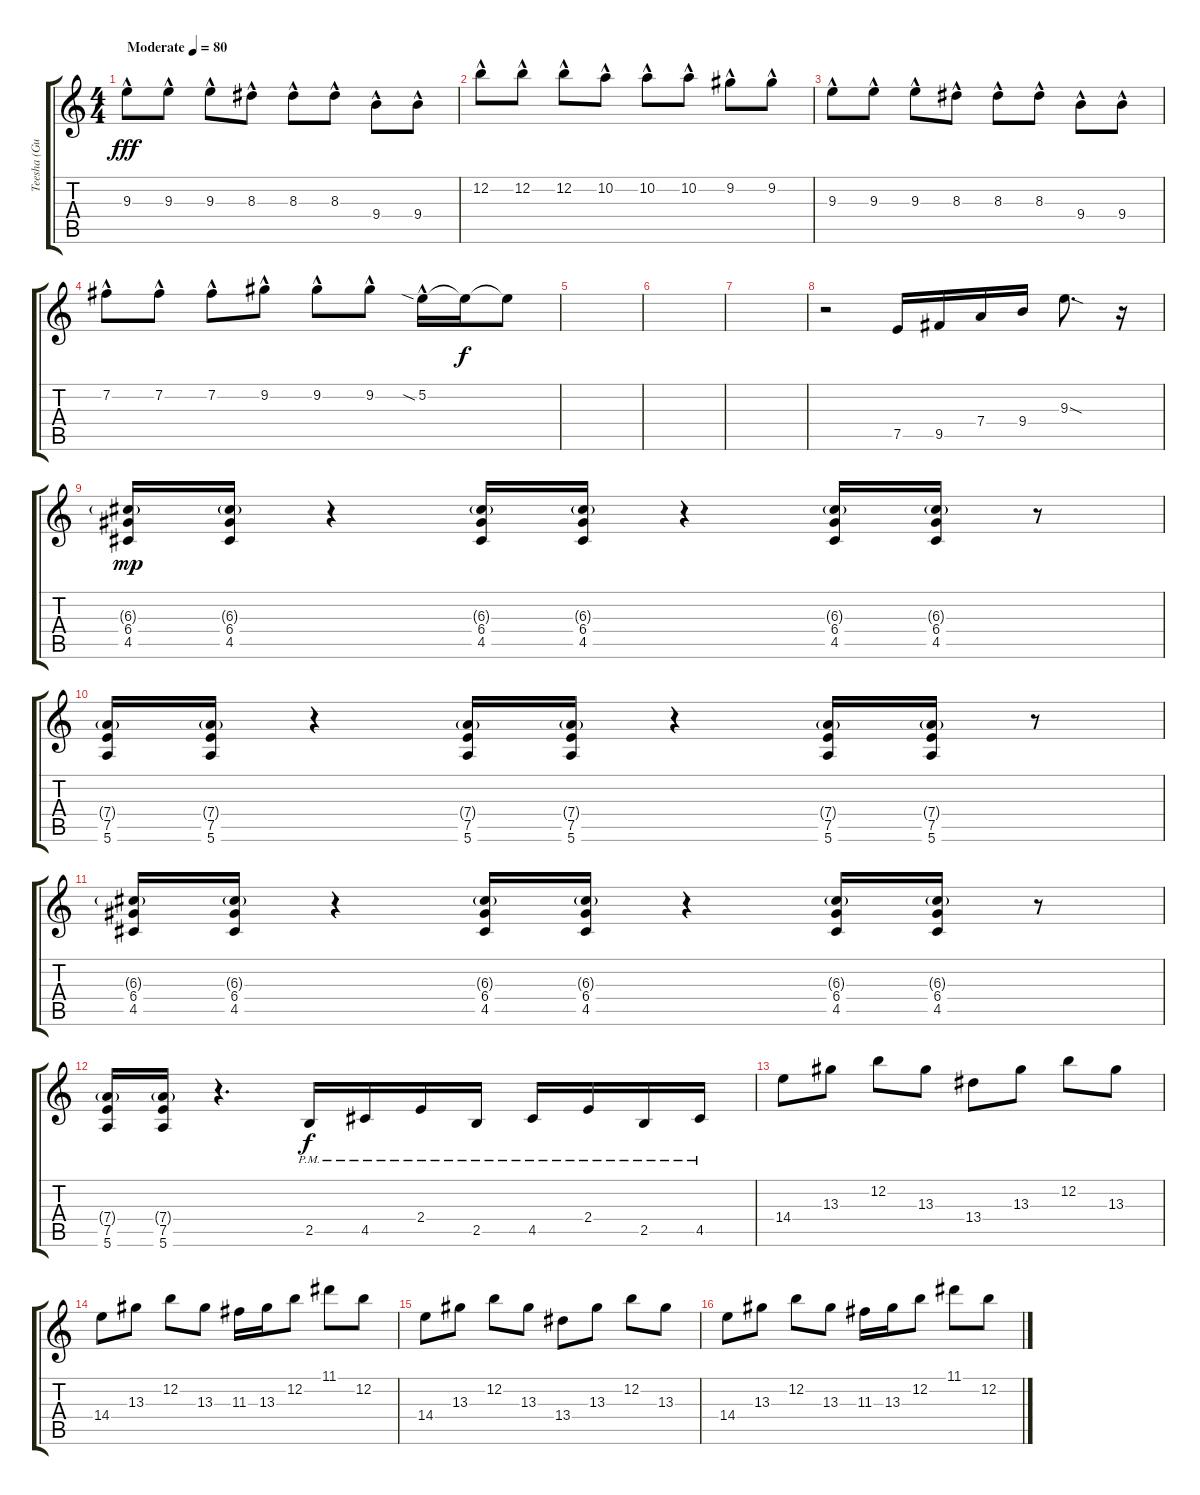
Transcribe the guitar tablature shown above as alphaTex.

\track ("Teesha (Guitar)" "Teesha (Gu") {instrument overdrivenguitar}
\staff {score tabs}
\tuning (E4 B3 G3 D3 A2 E2) {hide}
\ts (4 4)
\tempo (80 "Moderate")
\clef g2
\ks c
9.3{hac}.8{dy fff instrument overdrivenguitar} 9.3{hac}.8 9.3{hac}.8 8.3{hac}.8 8.3{hac}.8 8.3{hac}.8 9.4{hac}.8 9.4{hac}.8 |
12.2{hac}.8 12.2{hac}.8 12.2{hac}.8 10.2{hac}.8 10.2{hac}.8 10.2{hac}.8 9.2{hac}.8 9.2{hac}.8 |
9.3{hac}.8 9.3{hac}.8 9.3{hac}.8 8.3{hac}.8 8.3{hac}.8 8.3{hac}.8 9.4{hac}.8 9.4{hac}.8 |
7.2{hac}.8 7.2{hac}.8 7.2{hac}.8 9.2{hac}.8 9.2{hac}.8 9.2{hac}.8 5.2{sia hac}.16 5.2{t}.16{dy f} 5.2{t}.8 |
|
|
|
r.2 7.5.16 9.5.16 7.4.16 9.4.16 9.3{sod}.8{d} r.16 |
(6.3{g} 6.4 4.5).16{dy mp} (6.3{g} 6.4 4.5).16 r.4 (6.3{g} 6.4 4.5).16 (6.3{g} 6.4 4.5).16 r.4 (6.3{g} 6.4 4.5).16 (6.3{g} 6.4 4.5).16 r.8 |
(7.4{g} 7.5 5.6).16 (7.4{g} 7.5 5.6).16 r.4 (7.4{g} 7.5 5.6).16 (7.4{g} 7.5 5.6).16 r.4 (7.4{g} 7.5 5.6).16 (7.4{g} 7.5 5.6).16 r.8 |
(6.3{g} 6.4 4.5).16 (6.3{g} 6.4 4.5).16 r.4 (6.3{g} 6.4 4.5).16 (6.3{g} 6.4 4.5).16 r.4 (6.3{g} 6.4 4.5).16 (6.3{g} 6.4 4.5).16 r.8 |
(7.4{g} 7.5 5.6).16 (7.4{g} 7.5 5.6).16 r.4{d} 2.5{pm}.16{dy f} 4.5{pm}.16 2.4{pm}.16 2.5{pm}.16 4.5{pm}.16 2.4{pm}.16 2.5{pm}.16 4.5{pm}.16 |
14.4.8{instrument electricguitarclean} 13.3.8 12.2.8 13.3.8 13.4.8 13.3.8 12.2.8 13.3.8 |
14.4.8 13.3.8 12.2.8 13.3.8 11.3.16 13.3.16 12.2.8 11.1.8 12.2.8 |
14.4.8 13.3.8 12.2.8 13.3.8 13.4.8 13.3.8 12.2.8 13.3.8 |
14.4.8 13.3.8 12.2.8 13.3.8 11.3.16 13.3.16 12.2.8 11.1.8 12.2.8
